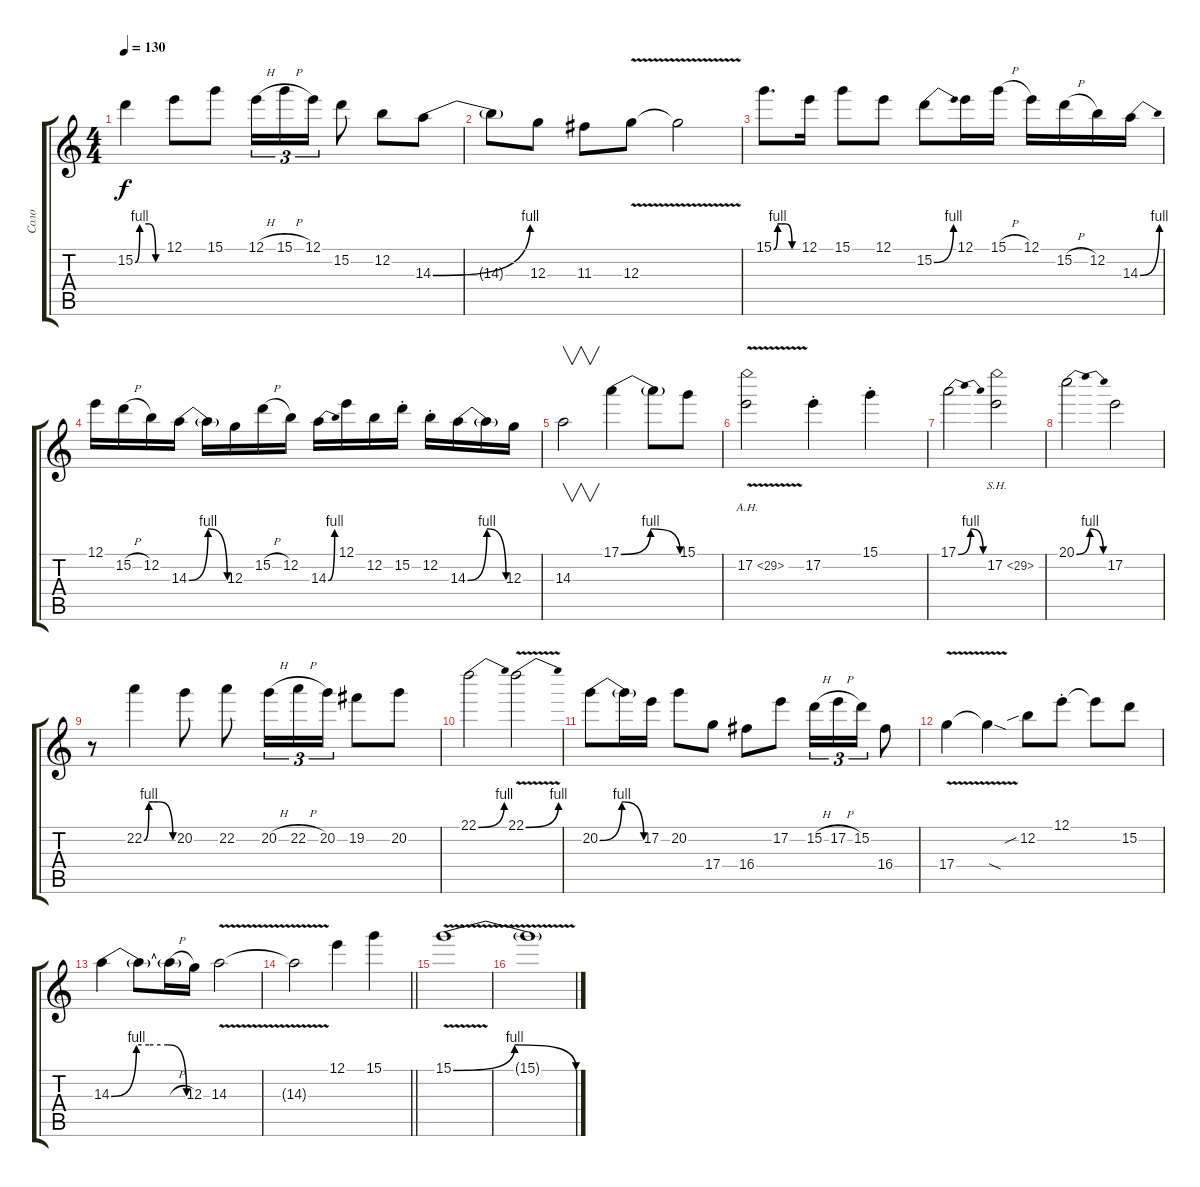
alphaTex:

\track ("Соло" "Соло") {instrument distortionguitar}
\staff {score tabs}
\tuning (E4 B3 G3 D3 A2 E2) {hide}
\ts (4 4)
\tempo 130
\clef g2
\ks c
15.2{be (custom 0 0 10 4 30 4 45 0 60 0)}.4{dy f} 12.1.8 15.1.8 12.1{h}.16{tu (3 2)} 15.1{h}.16{tu (3 2)} 12.1.16{tu (3 2)} 15.2.8 12.2.8 14.3{be (bend 0 0 60 4)}.8 |
14.3{t}.8 12.3.8 11.3.8 12.3{v}.8 12.3{t}.2 |
15.1{be (custom 0 0 10 4 20 4 30 4 46 0 60 0)}.8{d} 12.1.16 15.1.8 12.1.8 15.2{be (bend 0 0 60 4)}.8 12.1.16 15.1{h}.16 12.1.16 15.2{h}.16 12.2.16 14.3{be (bend 0 0 60 4)}.16 |
12.1.16 15.2{h}.16 12.2.16 14.3{be (bendrelease 0 0 20 4 30 4 60 0)}.16 14.3{t}.16 12.3.16 15.2{h}.16 12.2.16 14.3{be (bend 0 0 60 4)}.16 12.1.16 12.2.16 15.2{st}.16 12.2{st}.16 14.3{be (bendrelease 0 0 20 4 30 4 60 0)}.16 14.3{t}.16 12.3.16 |
14.3.2{v} 17.1{be (bendrelease 0 0 14 4 30 4 60 0)}.4 17.1{t}.8 15.1.8 |
17.2{ah 12 v}.2 17.2{st}.4 15.1{st}.4 |
17.1{be (bendrelease 0 0 20 4 30 4 60 0)}.2 17.2{sh 12}.2 |
20.1{be (bendrelease 0 0 20 4 30 4 60 0)}.2 17.2.2 |
r.8 22.2{be (custom 0 0 10 4 20 4 30 4 60 0)}.4 20.2.8 22.2.8 20.2{h}.16{tu (3 2)} 22.2{h}.16{tu (3 2)} 20.2.16{tu (3 2)} 19.2.8 20.2.8 |
22.1{be (bend 0 0 60 4)}.2 22.1{be (bend 0 0 60 4) v}.2 |
20.2{be (bendrelease 0 0 14 4 30 4 60 0)}.8 20.2{t}.16 17.2.16 20.2.8 17.4.8 16.4.8 17.2.8 15.2{h}.16{tu (3 2)} 17.2{h}.16{tu (3 2)} 15.2.16{tu (3 2)} 16.4.8 |
17.4{v}.4 17.4{sod t}.4 12.2{sib}.8 12.1{st}.8 12.1{t}.8 15.2.8 |
14.3{be (custom 0 0 20 4 30 4 45 4 60 0)}.4 14.3{t}.8 14.3{h t}.16 12.3.16 14.3{v}.2 |
\barLineRight lightlight
14.3{t}.2 12.1.4 15.1.4 |
15.1{be (bendrelease 0 0 15 4 45 4 60 0) v}.1 |
15.1{t}.1
